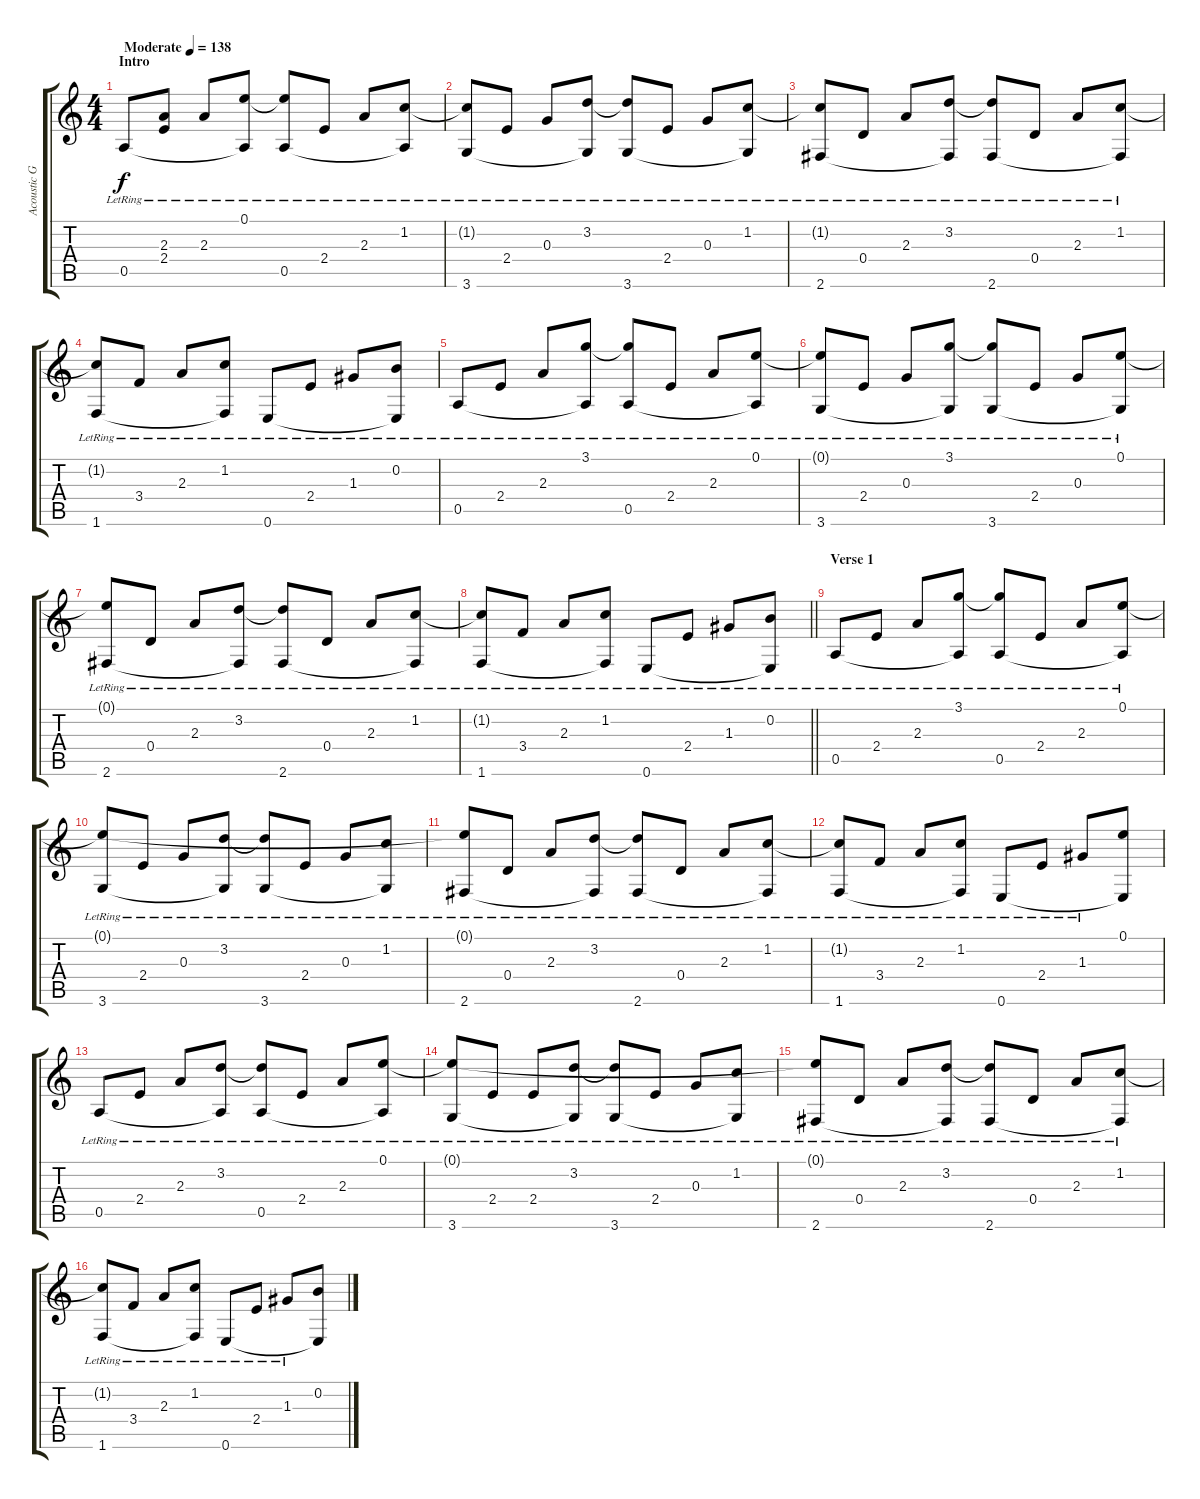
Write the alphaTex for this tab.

\track ("Acoustic Guitar 1" "Acoustic G") {instrument acousticguitarsteel}
\staff {score tabs}
\tuning (E4 B3 G3 D3 A2 E2) {hide}
\ts (4 4)
\section ("" "Intro")
\tempo (138 "Moderate")
\clef g2
\ks c
0.5{lr}.8{dy f instrument acousticguitarsteel} (2.3{lr} 2.4{lr}).8 2.3{lr}.8 (0.1{lr} 0.5{t}).8 (0.1{t} 0.5{lr}).8 2.4{lr}.8 2.3{lr}.8 (1.2{lr} 0.5{t}).8 |
(1.2{t} 3.6{lr}).8 2.4{lr}.8 0.3{lr}.8 (3.2{lr} 3.6{t}).8 (3.2{t} 3.6{lr}).8 2.4{lr}.8 0.3{lr}.8 (1.2{lr} 3.6{t}).8 |
(1.2{t} 2.6{lr}).8 0.4{lr}.8 2.3{lr}.8 (3.2{lr} 2.6{t}).8 (3.2{t} 2.6{lr}).8 0.4{lr}.8 2.3{lr}.8 (1.2{lr} 2.6{t}).8 |
(1.2{t} 1.6{lr}).8 3.4{lr}.8 2.3{lr}.8 (1.2{lr} 1.6{t}).8 0.6{lr}.8 2.4{lr}.8 1.3{lr}.8 (0.2{lr} 0.6{t}).8 |
0.5{lr}.8 2.4{lr}.8 2.3{lr}.8 (3.1{lr} 0.5{t}).8 (3.1{t} 0.5{lr}).8 2.4{lr}.8 2.3{lr}.8 (0.1{lr} 0.5{t}).8 |
(0.1{t} 3.6{lr}).8 2.4{lr}.8 0.3{lr}.8 (3.1{lr} 3.6{t}).8 (3.1{t} 3.6{lr}).8 2.4{lr}.8 0.3{lr}.8 (0.1{lr} 3.6{t}).8 |
(0.1{t} 2.6{lr}).8 0.4{lr}.8 2.3{lr}.8 (3.2{lr} 2.6{t}).8 (3.2{t} 2.6{lr}).8 0.4{lr}.8 2.3{lr}.8 (1.2{lr} 2.6{t}).8 |
\barLineRight lightlight
(1.2{t} 1.6{lr}).8 3.4{lr}.8 2.3{lr}.8 (1.2{lr} 1.6{t}).8 0.6{lr}.8 2.4{lr}.8 1.3{lr}.8 (0.2{lr} 0.6{t}).8 |
\section ("" "Verse 1")
0.5{lr}.8 2.4{lr}.8 2.3{lr}.8 (3.1{lr} 0.5{t}).8 (3.1{t} 0.5{lr}).8 2.4{lr}.8 2.3{lr}.8 (0.1{lr} 0.5{t}).8 |
(0.1{t} 3.6{lr}).8 2.4{lr}.8 0.3{lr}.8 (3.2{lr} 3.6{t}).8 (3.2{t} 3.6{lr}).8 2.4{lr}.8 0.3{lr}.8 (1.2{lr} 3.6{t}).8 |
(0.1{t} 2.6{lr}).8 0.4{lr}.8 2.3{lr}.8 (3.2{lr} 2.6{t}).8 (3.2{t} 2.6{lr}).8 0.4{lr}.8 2.3{lr}.8 (1.2{lr} 2.6{t}).8 |
(1.2{t} 1.6{lr}).8 3.4{lr}.8 2.3{lr}.8 (1.2{lr} 1.6{t}).8 0.6{lr}.8 2.4{lr}.8 1.3{lr}.8 (0.1 0.6{t}).8 |
0.5{lr}.8 2.4{lr}.8 2.3{lr}.8 (3.2{lr} 0.5{t}).8 (3.2{t} 0.5{lr}).8 2.4{lr}.8 2.3{lr}.8 (0.1{lr} 0.5{t}).8 |
(0.1{t} 3.6{lr}).8 2.4{lr}.8 2.4{lr}.8 (3.2{lr} 3.6{t}).8 (3.2{t} 3.6{lr}).8 2.4{lr}.8 0.3{lr}.8 (1.2{lr} 3.6{t}).8 |
(0.1{t} 2.6{lr}).8 0.4{lr}.8 2.3{lr}.8 (3.2{lr} 2.6{t}).8 (3.2{t} 2.6{lr}).8 0.4{lr}.8 2.3{lr}.8 (1.2{lr} 2.6{t}).8 |
(1.2{t} 1.6{lr}).8 3.4{lr}.8 2.3{lr}.8 (1.2{lr} 1.6{t}).8 0.6{lr}.8 2.4{lr}.8 1.3{lr}.8 (0.2 0.6{t}).8
